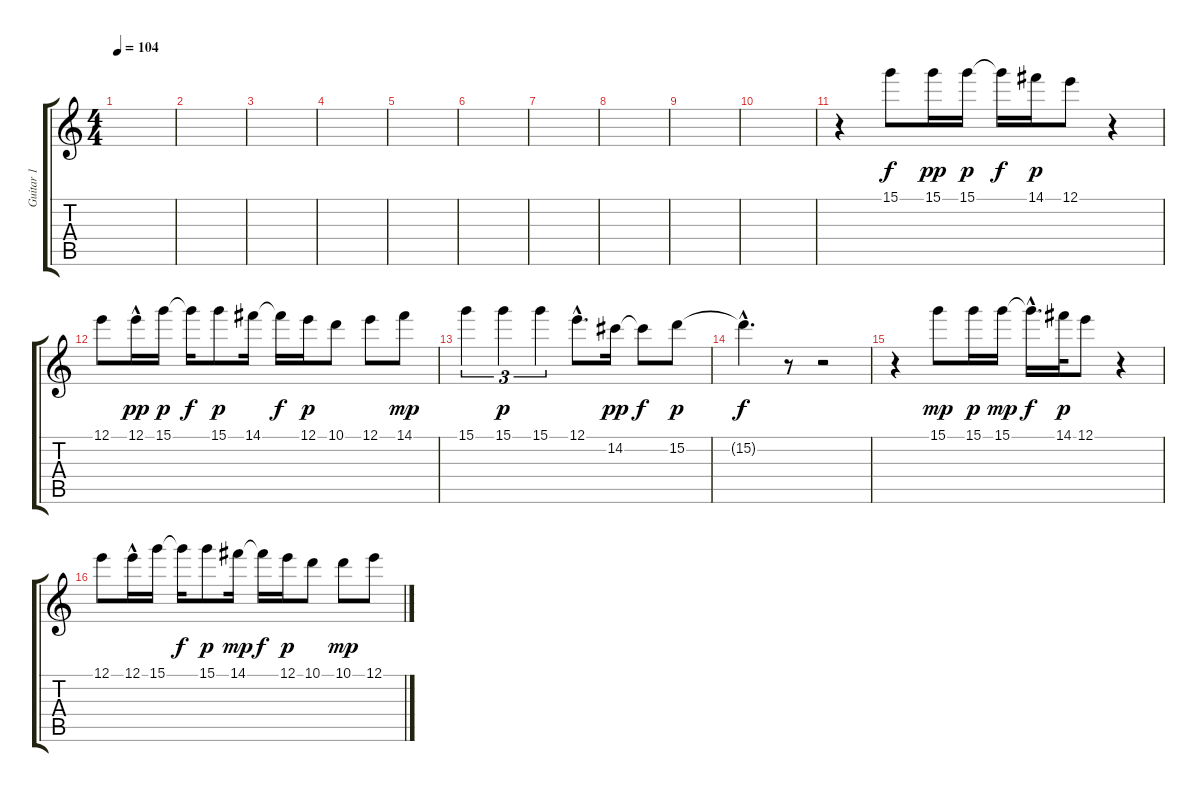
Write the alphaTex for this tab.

\track ("Guitar 1" "Guitar 1") {instrument acousticguitarnylon}
\staff {score tabs}
\tuning (E4 B3 G3 D3 A2 E2) {hide}
\ts (4 4)
\tempo 104
\clef g2
\ks c
|
|
|
|
|
|
|
|
|
|
r.4 15.1.8 15.1.16{dy pp} 15.1.16{dy p} 15.1{t}.16{dy f} 14.1.16{dy p} 12.1.8 r.4 |
12.1.8 12.1{hac}.16{dy pp} 15.1.16{dy p} 15.1{t}.16{dy f} 15.1.8{dy p} 14.1.16 14.1{t}.16{dy f} 12.1.16{dy p} 10.1.8 12.1.8 14.1.8{dy mp} |
15.1.4{tu (3 2)} 15.1.4{tu (3 2) dy p} 15.1.4{tu (3 2)} 12.1{hac}.8{d} 14.2.16{dy pp} 14.2{t}.8{dy f} 15.2.8{dy p} |
15.2{hac t}.4{d dy f} r.8 r.2 |
r.4 15.1.8{dy mp} 15.1.16{dy p} 15.1.16{dy mp} 15.1{hac t}.16{d dy f} 14.1.32{dy p} 12.1.8 r.4 |
12.1.8 12.1{hac}.16 15.1.16 15.1{t}.16{dy f} 15.1.8{dy p} 14.1.16{dy mp} 14.1{t}.16{dy f} 12.1.16{dy p} 10.1.8 10.1.8{dy mp} 12.1.8
